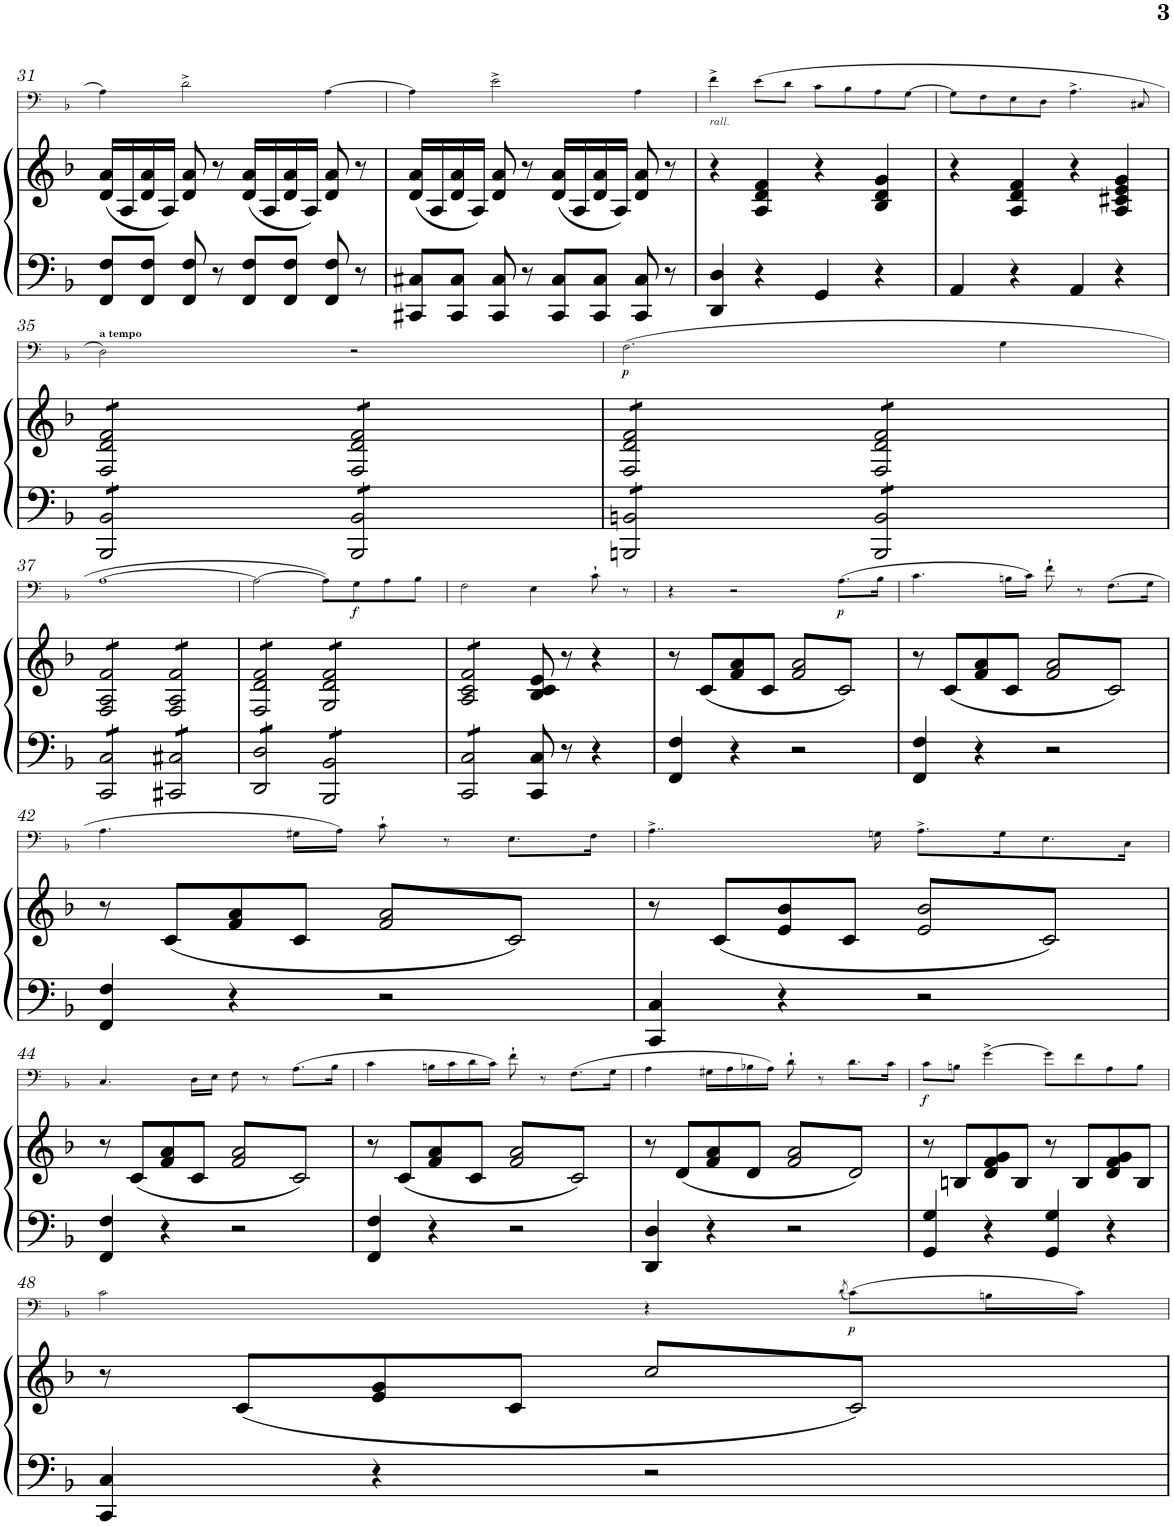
**kern	**kern	**kern	**dynam
*part2	*part2	*part1	*part1
*staff3	*staff2	*staff1	*staff1
*I"Piano	*	*I"Trombone	*
*I'Pno	*	*I'Trb	*
!!LO:PB:g=z
*clefF4	*clefG2	*clefF4	*
*k[b-]	*k[b-]	*k[b-]	*
*M4/4	*M4/4	*M4/4	*
*met(c)	*met(c)	*met(c)	*
=31	=31	=31	=31
8FF/ 8F/L	(16d/ 16a/LL	4A\	.
.	16A/	.	.
8FF/ 8F/J	16d/ 16a/	.	.
.	16A/JJ)	.	.
8FF/ 8F/	8d/ 8a/	2d^\	.
8r	8r	.	.
8FF/ 8F/L	(16d/ 16a/LL	.	.
.	16A/	.	.
8FF/ 8F/J	16d/ 16a/	.	.
.	16A/JJ)	.	.
8FF/ 8F/	8d/ 8a/	[>4A\	.
8r	8r	.	.
=32	=32	=32	=32
8CC#X/ 8C#X/L	(16d/ 16a/LL	4A\]	.
.	16A/	.	.
8CC#/ 8C#/J	16d/ 16a/	.	.
.	16A/JJ)	.	.
8CC#/ 8C#/	8d/ 8a/	2e^\	.
8r	8r	.	.
8CC#/ 8C#/L	(16d/ 16a/LL	.	.
.	16A/	.	.
8CC#/ 8C#/J	16d/ 16a/	.	.
.	16A/JJ)	.	.
8CC#/ 8C#/	8d/ 8a/	4A\	.
8r	8r	.	.
=33	=33	=33	=33
!	!	!LO:TX:b:i:t=rall.	!
4DD/ 4D/	4r	4f^\	.
4r	4A/ 4d/ 4f/	(>8e\L	.
.	.	8d\J	.
4GG/	4r	8c\L	.
.	.	8B-\	.
4r	4B-/ 4d/ 4g/	8A\	.
.	.	[>8G\J	.
=34	=34	=34	=34
4AA/	4r	8G\L]	.
.	.	8F\	.
4r	4A/ 4d/ 4f/	8E\	.
.	.	8D\J	.
4AA/	4r	4.A^\	.
4r	4A/ 4c#X/ 4e/ 4g/	.	.
.	.	8C#X/	.
!!LO:LB:g=z
=35	=35	=35	=35
!	!	!LO:TX:a:B:t=a tempo	!
*tremolo	*	*	*
*	*tremolo	*	*
8BBB-/ 8BB-/L	8F/ 8d/ 8f/L	2D\)	.
8BBB-/ 8BB-/	8F/ 8d/ 8f/	.	.
8BBB-/ 8BB-/	8F/ 8d/ 8f/	.	.
8BBB-/ 8BB-/J	8F/ 8d/ 8f/J	.	.
8BBB-/ 8BB-/L	8F/ 8d/ 8f/L	2r	.
8BBB-/ 8BB-/	8F/ 8d/ 8f/	.	.
8BBB-/ 8BB-/	8F/ 8d/ 8f/	.	.
8BBB-/ 8BB-/J	8F/ 8d/ 8f/J	.	.
=36	=36	=36	=36
!	!	!	!LO:DY:b
8BBBn/ 8BBn/L	8F/ 8d/ 8f/L	(2.F\	p
8BBBn/ 8BBn/	8F/ 8d/ 8f/	.	.
8BBBn/ 8BBn/	8F/ 8d/ 8f/	.	.
8BBBn/ 8BBn/J	8F/ 8d/ 8f/J	.	.
8BBB/ 8BB/L	8F/ 8d/ 8f/L	.	.
8BBB/ 8BB/	8F/ 8d/ 8f/	.	.
8BBB/ 8BB/	8F/ 8d/ 8f/	4G\	.
8BBB/ 8BB/J	8F/ 8d/ 8f/J	.	.
!!LO:LB:g=z
=37	=37	=37	=37
8CC/ 8C/L	8F/ 8A/ 8f/L	[1A	.
8CC/ 8C/	8F/ 8A/ 8f/	.	.
8CC/ 8C/	8F/ 8A/ 8f/	.	.
8CC/ 8C/J	8F/ 8A/ 8f/J	.	.
8CC#X/ 8C#X/L	8F/ 8A/ 8f/L	.	.
8CC#X/ 8C#X/	8F/ 8A/ 8f/	.	.
8CC#X/ 8C#X/	8F/ 8A/ 8f/	.	.
8CC#X/ 8C#X/J	8F/ 8A/ 8f/J	.	.
=38	=38	=38	=38
8DD/ 8D/L	8F/ 8d/ 8f/L	2A\_	.
8DD/ 8D/	8F/ 8d/ 8f/	.	.
8DD/ 8D/	8F/ 8d/ 8f/	.	.
8DD/ 8D/J	8F/ 8d/ 8f/J	.	.
8BBB-/ 8BB-/L	8G/ 8d/ 8f/L	8A\L])	.
!	!	!	!LO:DY:b
8BBB-/ 8BB-/	8G/ 8d/ 8f/	8G\	f
8BBB-/ 8BB-/	8G/ 8d/ 8f/	8A\	.
8BBB-/ 8BB-/J	8G/ 8d/ 8f/J	8B-\J	.
=39	=39	=39	=39
8CC/ 8C/L	8A/ 8c/ 8f/L	2F\	.
8CC/ 8C/	8A/ 8c/ 8f/	.	.
8CC/ 8C/	8A/ 8c/ 8f/	.	.
8CC/ 8C/J	8A/ 8c/ 8f/J	.	.
*	*Xtremolo	*	*
*Xtremolo	*	*	*
8CC/ 8C/	8B-/ 8c/ 8e/	4E\	.
8r	8r	.	.
4r	4r	8c`\	.
.	.	8r	.
=40	=40	=40	=40
4FF/ 4F/	8r	4r	.
.	(8c/L	.	.
4r	8f/ 8a/	2r	.
.	8c/J	.	.
*	*tremolo	*	*
2r	16f/ 16a/LL	.	.
.	16c/)	.	.
.	16f/ 16a/	.	.
.	16c/)	.	.
!	!	!	!LO:DY:b
.	16f/ 16a/	(8.A\L	p
.	16c/)	.	.
.	16f/ 16a/	.	.
.	16c/)JJ	16B-\Jk	.
*	*Xtremolo	*	*
=41	=41	=41	=41
4FF/ 4F/	8r	4.c\	.
.	.	.	.
.	(8c/L	.	.
.	.	.	.
4r	8f/ 8a/	.	.
.	8c/J	16Bn\LL	.
.	.	16c\JJ)	.
*	*tremolo	*	*
2r	16f/ 16a/LL	8f`\	.
.	16c/)	.	.
.	16f/ 16a/	8r	.
.	16c/)	.	.
.	16f/ 16a/	(8.F\L	.
.	16c/)	.	.
.	16f/ 16a/	.	.
.	16c/)JJ	16G\Jk	.
*	*Xtremolo	*	*
!!LO:LB:g=z
=42	=42	=42	=42
4FF/ 4F/	8r	4.A\	.
.	.	.	.
.	(8c/L	.	.
.	.	.	.
4r	8f/ 8a/	.	.
.	8c/J	16G#X\LL	.
.	.	16A\JJ)	.
*	*tremolo	*	*
2r	16f/ 16a/LL	8c`\	.
.	16c/)	.	.
.	16f/ 16a/	8r	.
.	16c/)	.	.
.	16f/ 16a/	8.E\L	.
.	16c/)	.	.
.	16f/ 16a/	.	.
.	16c/)JJ	16F\Jk	.
*	*Xtremolo	*	*
=43	=43	=43	=43
4CC/ 4C/	8r	4..A^\	.
.	.	.	.
.	(8c/L	.	.
.	.	.	.
4r	8e/ 8b-/	.	.
.	8c/J	.	.
.	.	16Gn\	.
*	*tremolo	*	*
2r	16e/ 16b-/LL	8.A^\L	.
.	16c/)	.	.
.	16e/ 16b-/	.	.
.	16c/)	16G\K	.
.	16e/ 16b-/	8.E\	.
.	16c/)	.	.
.	16e/ 16b-/	.	.
.	16c/)JJ	16C\Jk	.
*	*Xtremolo	*	*
!!LO:LB:g=z
=44	=44	=44	=44
4FF/ 4F/	8r	4.C/	.
.	.	.	.
.	(8c/L	.	.
.	.	.	.
4r	8f/ 8a/	.	.
.	8c/J	16D\LL	.
.	.	16E\JJ	.
*	*tremolo	*	*
2r	16f/ 16a/LL	8F\	.
.	16c/)	.	.
.	16f/ 16a/	8r	.
.	16c/)	.	.
.	16f/ 16a/	(8.A\L	.
.	16c/)	.	.
.	16f/ 16a/	.	.
.	16c/)JJ	16B-\Jk	.
*	*Xtremolo	*	*
=45	=45	=45	=45
4FF/ 4F/	8r	4c\	.
.	.	.	.
.	(8c/L	.	.
.	.	.	.
4r	8f/ 8a/	16Bn\LL	.
.	.	16c\	.
.	8c/J	16d\	.
.	.	16c\JJ)	.
*	*tremolo	*	*
2r	16f/ 16a/LL	8f`\	.
.	16c/)	.	.
.	16f/ 16a/	8r	.
.	16c/)	.	.
.	16f/ 16a/	(8.F\L	.
.	16c/)	.	.
.	16f/ 16a/	.	.
.	16c/)JJ	16G\Jk	.
*	*Xtremolo	*	*
=46	=46	=46	=46
4DD/ 4D/	8r	4A\	.
.	.	.	.
.	(8d/L	.	.
.	.	.	.
4r	8f/ 8a/	16G#X\LL	.
.	.	16A\	.
.	8d/J	16B-X\	.
.	.	16A\JJ)	.
*	*tremolo	*	*
2r	16f/ 16a/LL	8d`\	.
.	16d/)	.	.
.	16f/ 16a/	8r	.
.	16d/)	.	.
.	16f/ 16a/	8.d\L	.
.	16d/)	.	.
.	16f/ 16a/	.	.
.	16d/)JJ	16c\Jk	.
*	*Xtremolo	*	*
=47	=47	=47	=47
!	!	!	!LO:DY:b
4GG/ 4G/	8r	8c\L	f
.	.	.	.
.	8Bn/L	8Bn\J	.
.	.	.	.
4r	8d/ 8f/ 8g/	[>4g^\	.
.	8B/J	.	.
4GG/ 4G/	8r	8g\L]	.
.	8B/L	8f\	.
4r	8d/ 8f/ 8g/	8A\	.
.	8B/J	8B\J	.
!!LO:LB:g=z
=48	=48	=48	=48
4CC/ 4C/	8r	2c\	.
.	(8c/L	.	.
4r	8e/ 8g/	.	.
.	8c/J	.	.
*	*tremolo	*	*
2r	16cc/LL	4r	.
.	16c/)	.	.
.	16cc/	.	.
.	16c/)	.	.
.	.	(8qd/	.
!	!	!	!LO:DY:b
.	16cc/	(>8c\L)	p
.	16c/)	.	.
.	16cc/	16Bn\L	.
.	16c/)JJ	16c\JJ)	.
*	*Xtremolo	*	*
.	.	.	.
.	.	.	.
.	.	.	.
.	.	.	.
=	=	=	=
*-	*-	*-	*-
